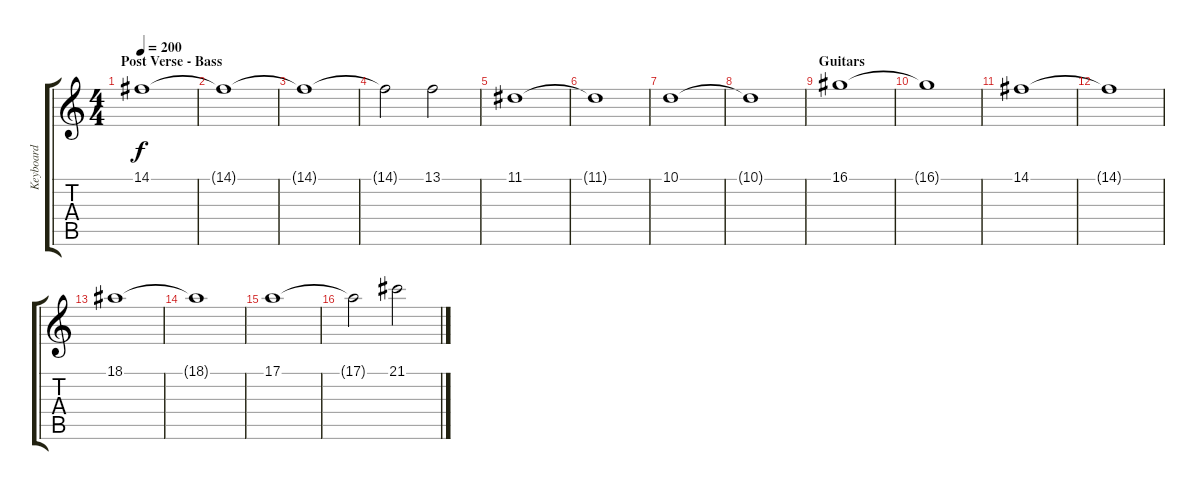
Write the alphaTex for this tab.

\track ("Keyboard" "Keyboard") {instrument stringensemble2}
\staff {score tabs}
\tuning (E4 B3 G3 D3 A2 E2) {hide}
\ts (4 4)
\section ("" "Post Verse - Bass")
\tempo 200
\clef g2
\ks c
14.1.1{dy f} |
14.1{t}.1 |
14.1{t}.1 |
14.1{t}.2 13.1.2 |
11.1.1 |
11.1{t}.1 |
10.1.1 |
10.1{t}.1 |
\section ("" "Guitars")
16.1.1 |
16.1{t}.1 |
14.1.1 |
14.1{t}.1 |
18.1.1 |
18.1{t}.1 |
17.1.1 |
17.1{t}.2 21.1.2
